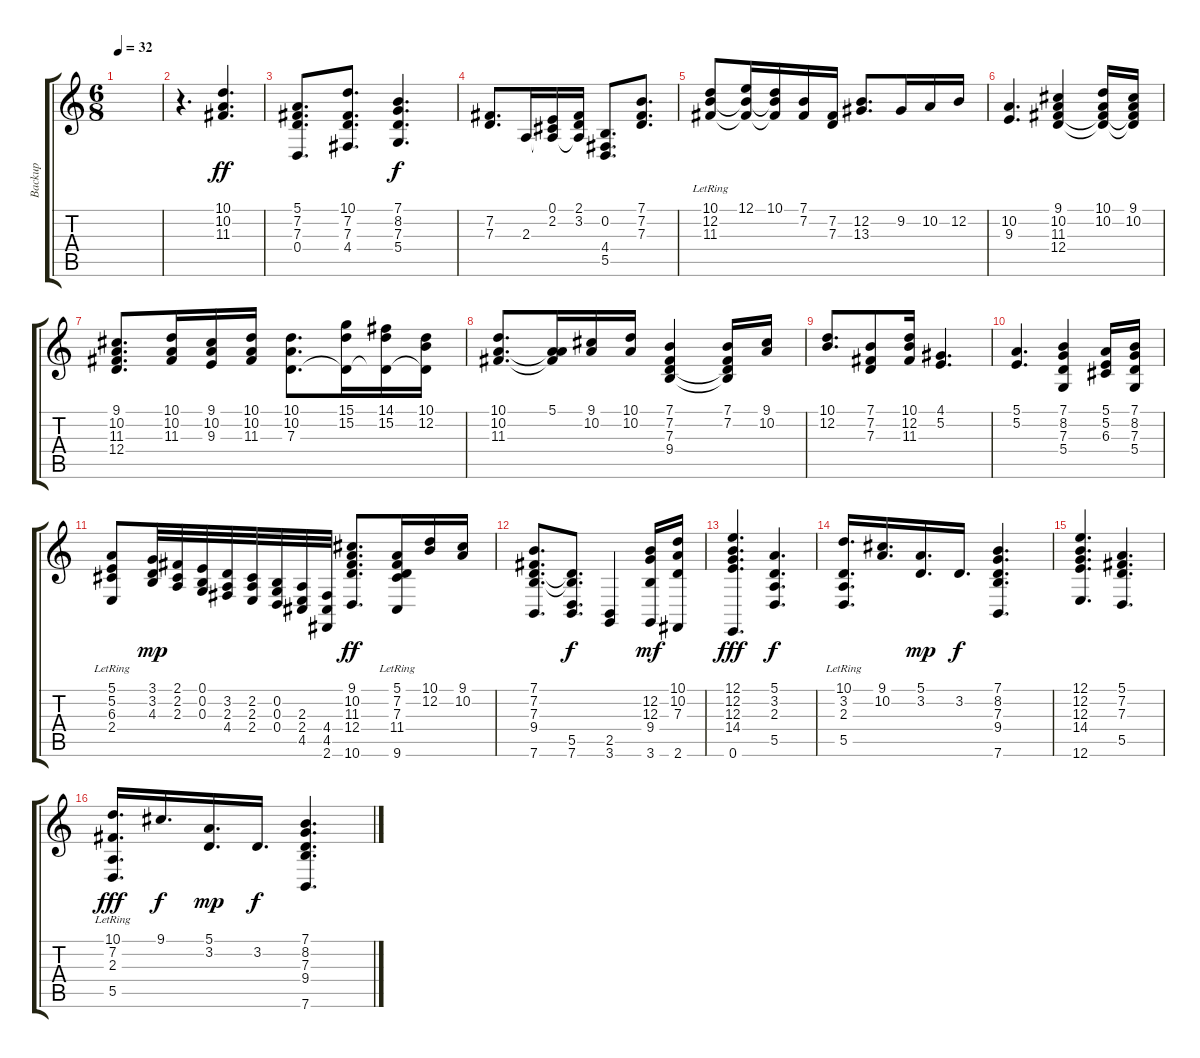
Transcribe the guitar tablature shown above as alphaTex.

\track ("Backup" "Backup") {instrument choiraahs}
\staff {score tabs}
\tuning (E4 B3 G3 D3 A2 E2) {hide}
\ts (6 8)
\tempo 32
\clef g2
\ks c
|
r.4{d} (10.1 10.2 11.3).4{d dy ff volume 12} |
(5.1 7.2 7.3 0.4).8{d} (10.1 7.2 7.3 4.4).8{d} (7.1 8.2 7.3 5.4).4{d dy f} |
(7.2 7.3).8{d} 2.3.16 (0.1 2.2 2.3{t}).16 (2.1 3.2 2.3{t}).16 (0.2 4.4 5.5).8{d} (7.1 7.2 7.3).8{d} |
(10.1 12.2{lr} 11.3{lr}).8 (12.1 12.2{t} 11.3{t}).16 (10.1 12.2{t} 11.3{t}).16 (7.1 7.2).16 (7.2 7.3).16 (12.2 13.3).8{d} 9.2.16 10.2.16 12.2.16 |
(10.2 9.3).4{d} (9.1 10.2 11.3 12.4).4 (10.1 10.2 11.3{t} 12.4{t}).16 (9.1 10.2 11.3{t} 12.4{t}).16 |
(9.1 10.2 11.3 12.4).8{d} (10.1 10.2 11.3).16 (9.1 10.2 9.3).16 (10.1 10.2 11.3).16 (10.1 10.2 7.3).8{d} (15.1 15.2 7.3{t}).16 (14.1 15.2 7.3{t}).16 (10.1 12.2 7.3{t}).16 |
(10.1 10.2 11.3).8{d} (5.1 10.2{t} 11.3{t}).16 (9.1 10.2).16 (10.1 10.2).16 (7.1 7.2 7.3 9.4).4 (7.1 7.2 7.3{t} 9.4{t}).16 (9.1 10.2).16 |
(10.1 12.2).8{d} (7.1 7.2 7.3).8 (10.1 12.2 11.3).16 (4.1 5.2).4{d} |
(5.1 5.2).4{d} (7.1 8.2 7.3 5.4).4{volume 12} (5.1 5.2 6.3).16 (7.1 8.2 7.3 5.4).16 |
(5.1 5.2 6.3 2.4{lr}).8 (3.1 3.2 4.3).32{dy mp} (2.1 2.2 2.3).32 (0.1 0.2 0.3).32 (3.2 2.3 4.4).32 (2.2 2.3 2.4).32 (0.2 0.3 0.4).32 (2.3 2.4 4.5).32 (4.4 4.5 2.6).32 (9.1 10.2 11.3 12.4 10.6).8{d dy ff} (5.1 7.2 7.3 11.4{lr} 9.6{lr}).16 (10.1 12.2).16 (9.1 10.2).16 |
(7.1 7.2 7.3 9.4 7.6).8{d} (7.3{t} 9.4{t} 5.5 7.6).8{d dy f} (2.5 3.6).4 (12.2 12.3 9.4 3.6).16{dy mf} (10.1 10.2 7.3 2.6).16 |
(12.1 12.2 12.3 14.4 0.6).4{d dy fff} (5.1 3.2 2.3 5.5).4{d dy f} |
(10.1 3.2 2.3{lr} 5.5{lr}).16{d} (9.1 10.2).16{d} (5.1 3.2).16{d dy mp} 3.2.16{d dy f} (7.1 8.2 7.3 9.4 7.6).4{d} |
(12.1 12.2 12.3 14.4 12.6).4{d} (5.1 7.2 7.3 5.5).4{d} |
(10.1 7.2{lr} 2.3{lr} 5.5{lr}).16{d dy fff} 9.1.16{d dy f} (5.1 3.2).16{d dy mp} 3.2.16{d dy f} (7.1 8.2 7.3 9.4 7.6).4{d}
